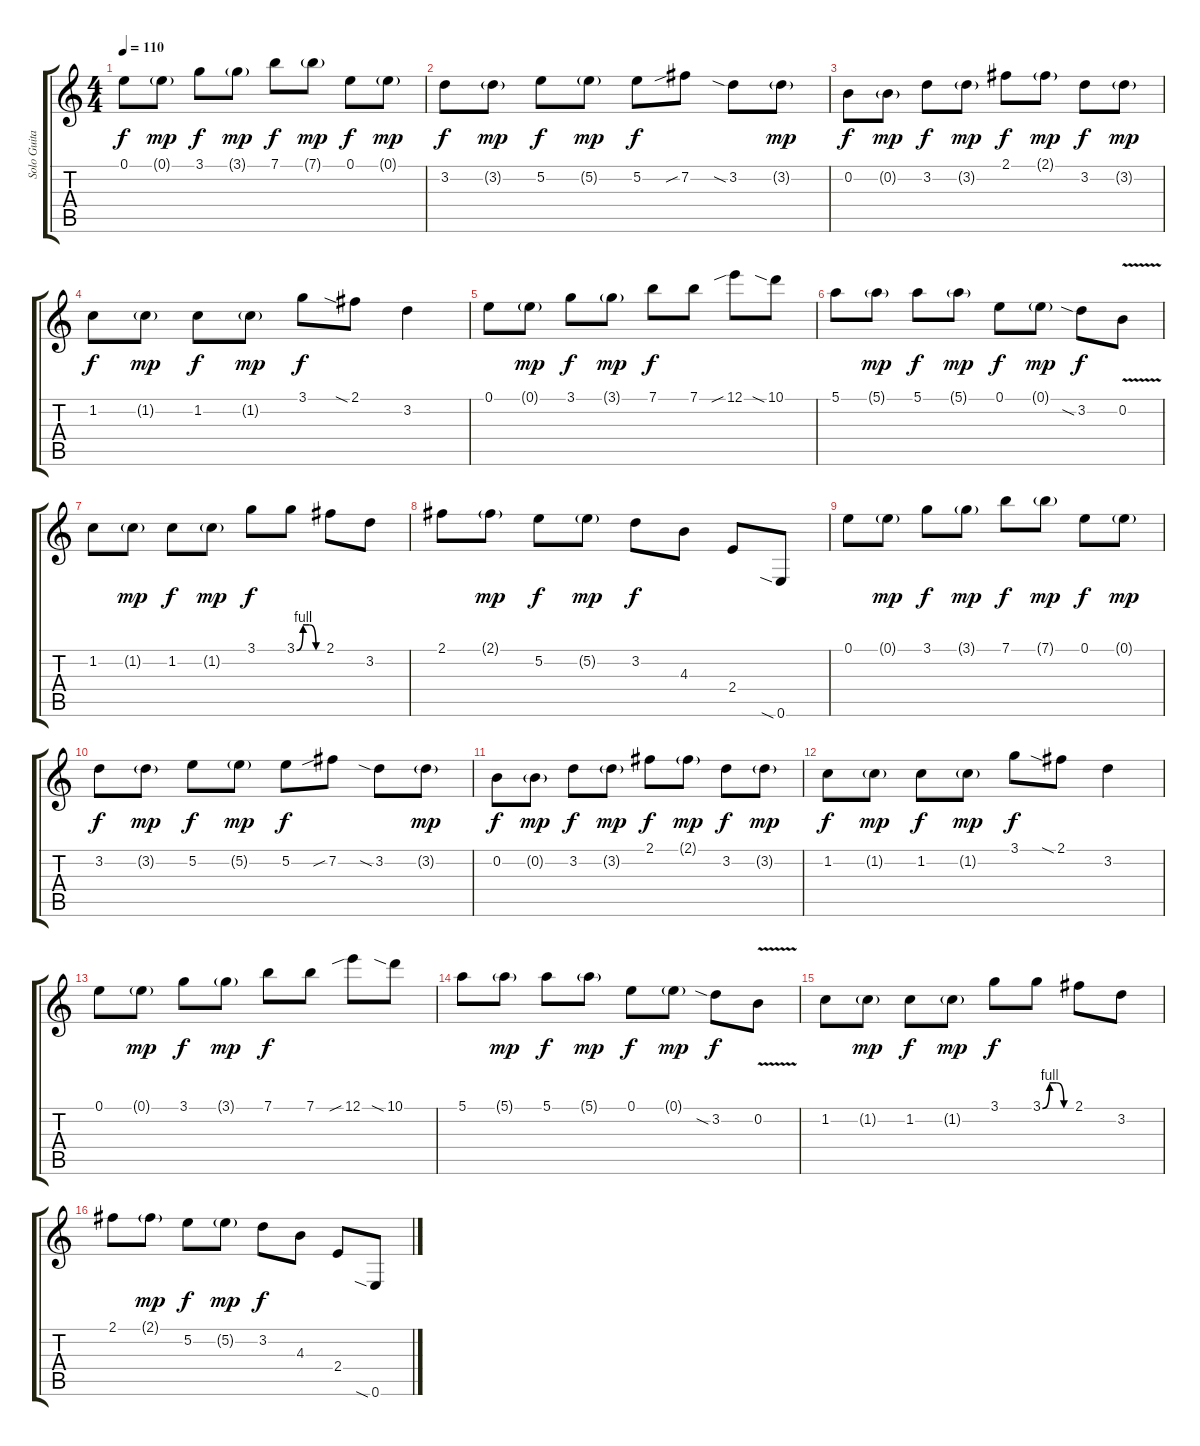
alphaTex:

\track ("Solo Guitar" "Solo Guita") {instrument distortionguitar}
\staff {score tabs}
\tuning (E4 B3 G3 D3 A2 E2) {hide}
\ts (4 4)
\tempo 110
\clef g2
\ks c
0.1.8{dy f} 0.1{g}.8{dy mp} 3.1.8{dy f} 3.1{g}.8{dy mp} 7.1.8{dy f} 7.1{g}.8{dy mp} 0.1.8{dy f} 0.1{g}.8{dy mp} |
3.2.8{dy f} 3.2{g}.8{dy mp} 5.2.8{dy f} 5.2{g}.8{dy mp} 5.2.8{dy f} 7.2{sib}.8 3.2{sia}.8 3.2{g}.8{dy mp} |
0.2.8{dy f} 0.2{g}.8{dy mp} 3.2.8{dy f} 3.2{g}.8{dy mp} 2.1.8{dy f} 2.1{g}.8{dy mp} 3.2.8{dy f} 3.2{g}.8{dy mp} |
1.2.8{dy f} 1.2{g}.8{dy mp} 1.2.8{dy f} 1.2{g}.8{dy mp} 3.1.8{dy f} 2.1{sia}.8 3.2.4 |
0.1.8 0.1{g}.8{dy mp} 3.1.8{dy f} 3.1{g}.8{dy mp} 7.1.8{dy f} 7.1.8 12.1{sib}.8 10.1{sia}.8 |
5.1.8 5.1{g}.8{dy mp} 5.1.8{dy f} 5.1{g}.8{dy mp} 0.1.8{dy f} 0.1{g}.8{dy mp} 3.2{sia}.8{dy f} 0.2{v}.8 |
1.2.8 1.2{g}.8{dy mp} 1.2.8{dy f} 1.2{g}.8{dy mp} 3.1.8{dy f} 3.1{be (custom 0 0 15 4 30 4 45 0 60 0)}.8 2.1.8 3.2.8 |
2.1.8 2.1{g}.8{dy mp} 5.2.8{dy f} 5.2{g}.8{dy mp} 3.2.8{dy f} 4.3.8 2.4.8 0.6{sia}.8 |
0.1.8 0.1{g}.8{dy mp} 3.1.8{dy f} 3.1{g}.8{dy mp} 7.1.8{dy f} 7.1{g}.8{dy mp} 0.1.8{dy f} 0.1{g}.8{dy mp} |
3.2.8{dy f} 3.2{g}.8{dy mp} 5.2.8{dy f} 5.2{g}.8{dy mp} 5.2.8{dy f} 7.2{sib}.8 3.2{sia}.8 3.2{g}.8{dy mp} |
0.2.8{dy f} 0.2{g}.8{dy mp} 3.2.8{dy f} 3.2{g}.8{dy mp} 2.1.8{dy f} 2.1{g}.8{dy mp} 3.2.8{dy f} 3.2{g}.8{dy mp} |
1.2.8{dy f} 1.2{g}.8{dy mp} 1.2.8{dy f} 1.2{g}.8{dy mp} 3.1.8{dy f} 2.1{sia}.8 3.2.4 |
0.1.8 0.1{g}.8{dy mp} 3.1.8{dy f} 3.1{g}.8{dy mp} 7.1.8{dy f} 7.1.8 12.1{sib}.8 10.1{sia}.8 |
5.1.8 5.1{g}.8{dy mp} 5.1.8{dy f} 5.1{g}.8{dy mp} 0.1.8{dy f} 0.1{g}.8{dy mp} 3.2{sia}.8{dy f} 0.2{v}.8 |
1.2.8 1.2{g}.8{dy mp} 1.2.8{dy f} 1.2{g}.8{dy mp} 3.1.8{dy f} 3.1{be (custom 0 0 15 4 30 4 45 0 60 0)}.8 2.1.8 3.2.8 |
2.1.8 2.1{g}.8{dy mp} 5.2.8{dy f} 5.2{g}.8{dy mp} 3.2.8{dy f} 4.3.8 2.4.8 0.6{sia}.8
